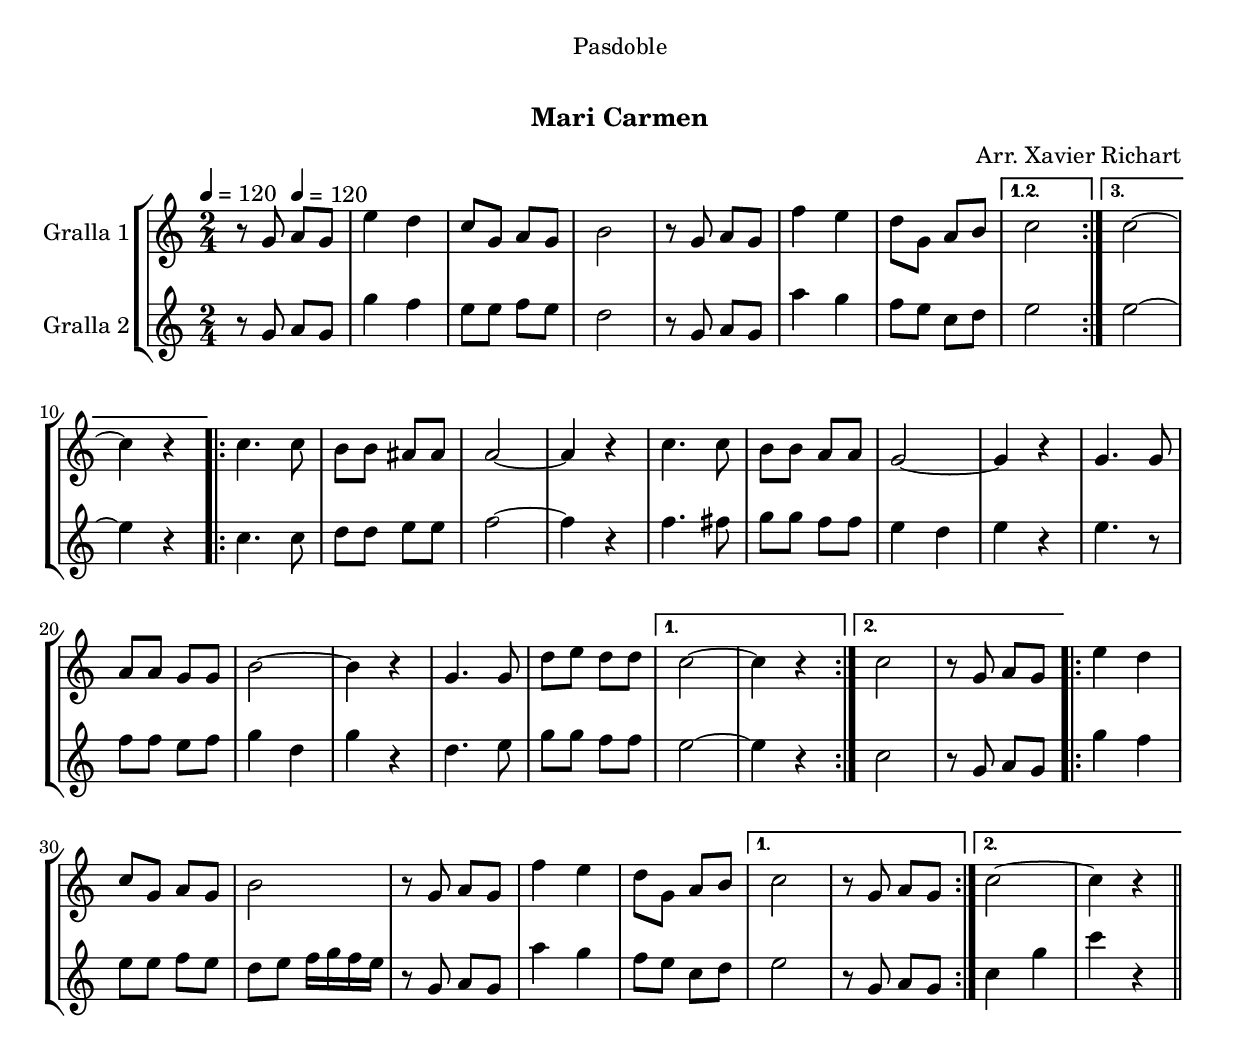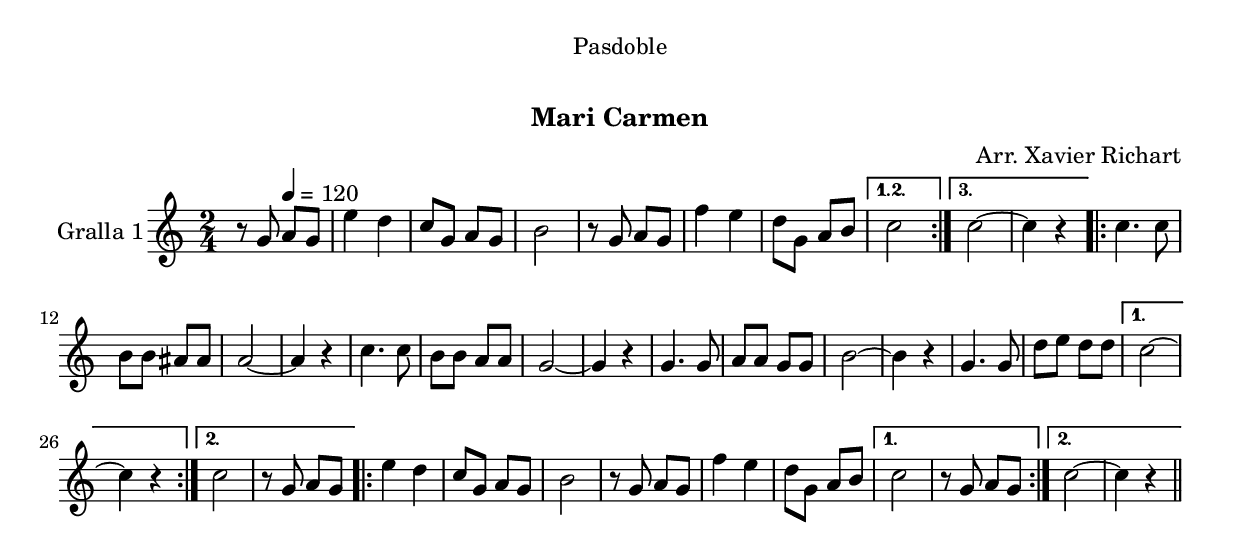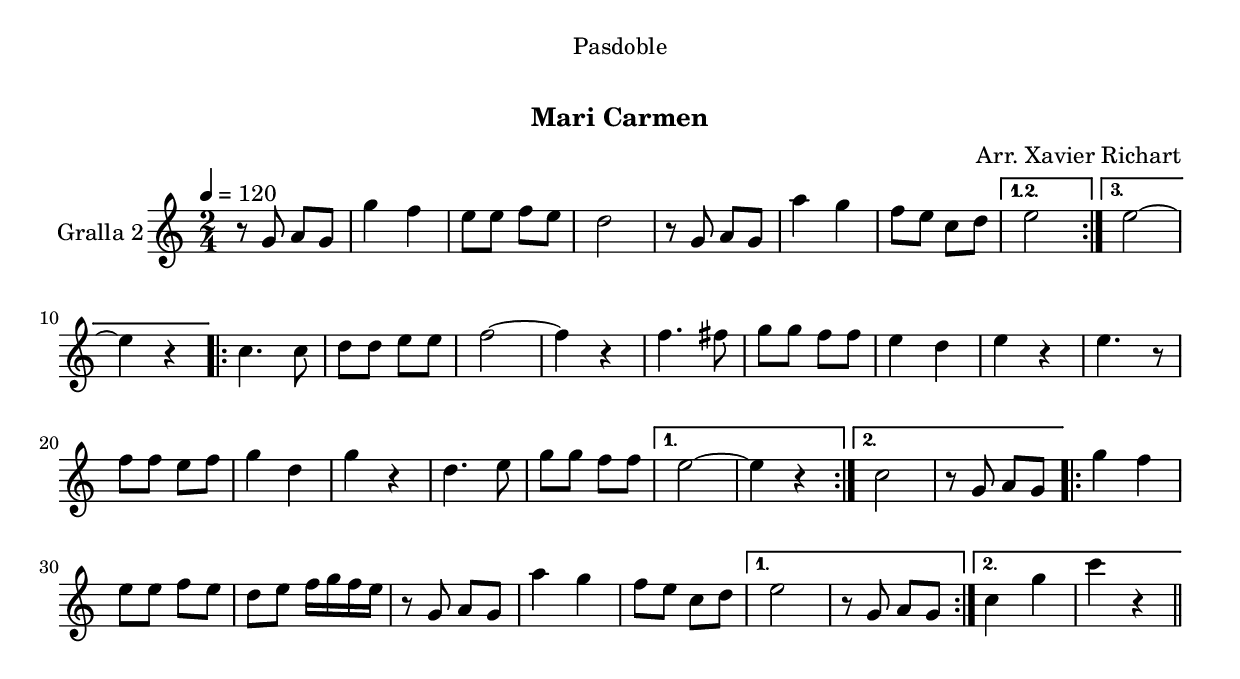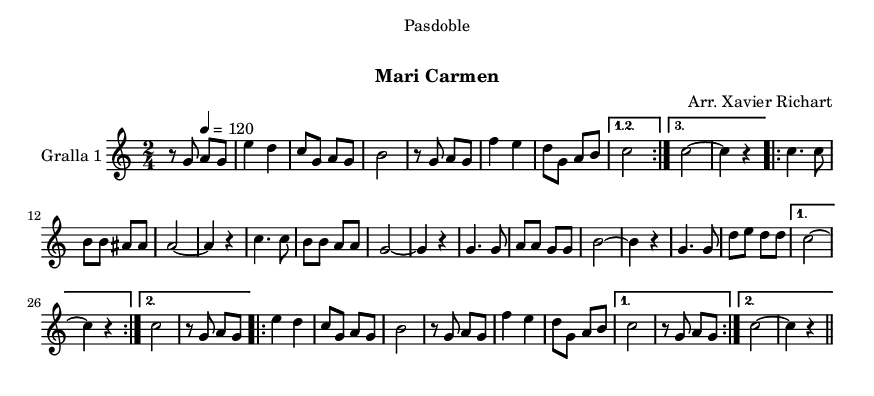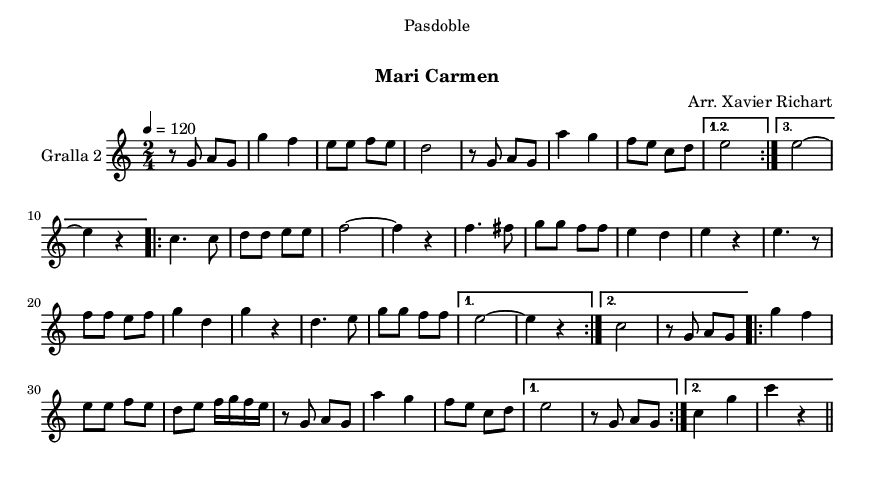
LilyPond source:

\version "2.16.0"

\header {
  dedication="Pasdoble"
  title="  "
  subtitle="Mari Carmen"
  subsubtitle=""
  poet=""
  meter=""
  piece=""
  composer="Arr. Xavier Richart"
  arranger=""
  opus=""
  instrument=""
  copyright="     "
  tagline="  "
}

liniaroAa =
\relative g'
{
  \clef treble
  \key c \major
  \time 2/4
  \repeat volta 3 { r8 g \tempo 4 = 120 a g  |
  e'4 d  |
  c8 g a g  |
  b2  |
  %05
  r8 g a g  |
  f'4 e  |
  d8 g, a b }
  \alternative { { c2 }
  { c2 ~  |
  %10
  c4 r } }
  \repeat volta 2 { c4. c8  |
  b8 b ais ais  |
  a2 ~  |
  a4 r  |
  %15
  c4. c8  |
  b8 b a a  |
  g2 ~  |
  g4 r  |
  g4. g8  |
  %20
  a8 a g g  |
  b2 ~  |
  b4 r  |
  g4. g8  |
  d'8 e d d }
  %25
  \alternative { { c2 ~  |
  c4 r }
  { c2  |
  r8 g a g } }
  \repeat volta 2 { e'4 d  |
  %30
  c8 g a g  |
  b2  |
  r8 g a g  |
  f'4 e  |
  d8 g, a b }
  %35
  \alternative { { c2  |
  r8 g a g }
  { c2 ~  |
  c4 r4 } } \bar "||" % kompletite
}

liniaroAb =
\relative g'
{
  \tempo 4 = 120
  \clef treble
  \key c \major
  \time 2/4
  \repeat volta 3 { r8 g a g  |
  g'4 f  |
  e8 e f e  |
  d2  |
  %05
  r8 g, a g  |
  a'4 g  |
  f8 e c d }
  \alternative { { e2 }
  { e2 ~  |
  %10
  e4 r } }
  \repeat volta 2 { c4. c8  |
  d8 d e e  |
  f2 ~  |
  f4 r  |
  %15
  f4. fis8  |
  g8 g f f  |
  e4 d  |
  e4 r  |
  e4. r8  | % kompletite
  %20
  f8 f e f  |
  g4 d  |
  g4 r  |
  d4. e8  |
  g8 g f f }
  %25
  \alternative { { e2 ~  |
  e4 r }
  { c2  |
  r8 g a g } }
  \repeat volta 2 { g'4 f  |
  %30
  e8 e f e  |
  d8 e f16 g f e  |
  r8 g, a g  |
  a'4 g  |
  f8 e c d }
  %35
  \alternative { { e2  |
  r8 g, a g }
  { c4 g'  |
  c4 r4 } } \bar "||" % kompletite
}

\book {

\paper {
  print-page-number = false
}

\bookpart {
  \score {
    \new StaffGroup {
      \override Score.RehearsalMark #'self-alignment-X = #LEFT
      <<
        \new Staff \with {instrumentName = #"Gralla 1" } \liniaroAa
        \new Staff \with {instrumentName = #"Gralla 2" } \liniaroAb
      >>
    }
    \layout {}
  }\score { \unfoldRepeats
    \new StaffGroup {
      \override Score.RehearsalMark #'self-alignment-X = #LEFT
      <<
        \new Staff \with {instrumentName = #"Gralla 1" } \liniaroAa
        \new Staff \with {instrumentName = #"Gralla 2" } \liniaroAb
      >>
    }
    \midi {}
  }
}

\bookpart {
  \header {}
  \score {
    \new StaffGroup {
      \override Score.RehearsalMark #'self-alignment-X = #LEFT
      <<
        \new Staff \with {instrumentName = #"Gralla 1" } \liniaroAa
      >>
    }
    \layout {}
  }\score { \unfoldRepeats
    \new StaffGroup {
      \override Score.RehearsalMark #'self-alignment-X = #LEFT
      <<
        \new Staff \with {instrumentName = #"Gralla 1" } \liniaroAa
      >>
    }
    \midi {}
  }
}

\bookpart {
  \header {}
  \score {
    \new StaffGroup {
      \override Score.RehearsalMark #'self-alignment-X = #LEFT
      <<
        \new Staff \with {instrumentName = #"Gralla 2" } \liniaroAb
      >>
    }
    \layout {}
  }\score { \unfoldRepeats
    \new StaffGroup {
      \override Score.RehearsalMark #'self-alignment-X = #LEFT
      <<
        \new Staff \with {instrumentName = #"Gralla 2" } \liniaroAb
      >>
    }
    \midi {}
  }
}

}

\book {

\paper {
  print-page-number = false
  #(set-paper-size "a6landscape")
  #(layout-set-staff-size 14)
}

\bookpart {
  \header {}
  \score {
    \new StaffGroup {
      \override Score.RehearsalMark #'self-alignment-X = #LEFT
      <<
        \new Staff \with {instrumentName = #"Gralla 1" } \liniaroAa
      >>
    }
    \layout {}
  }
}

\bookpart {
  \header {}
  \score {
    \new StaffGroup {
      \override Score.RehearsalMark #'self-alignment-X = #LEFT
      <<
        \new Staff \with {instrumentName = #"Gralla 2" } \liniaroAb
      >>
    }
    \layout {}
  }
}

}

